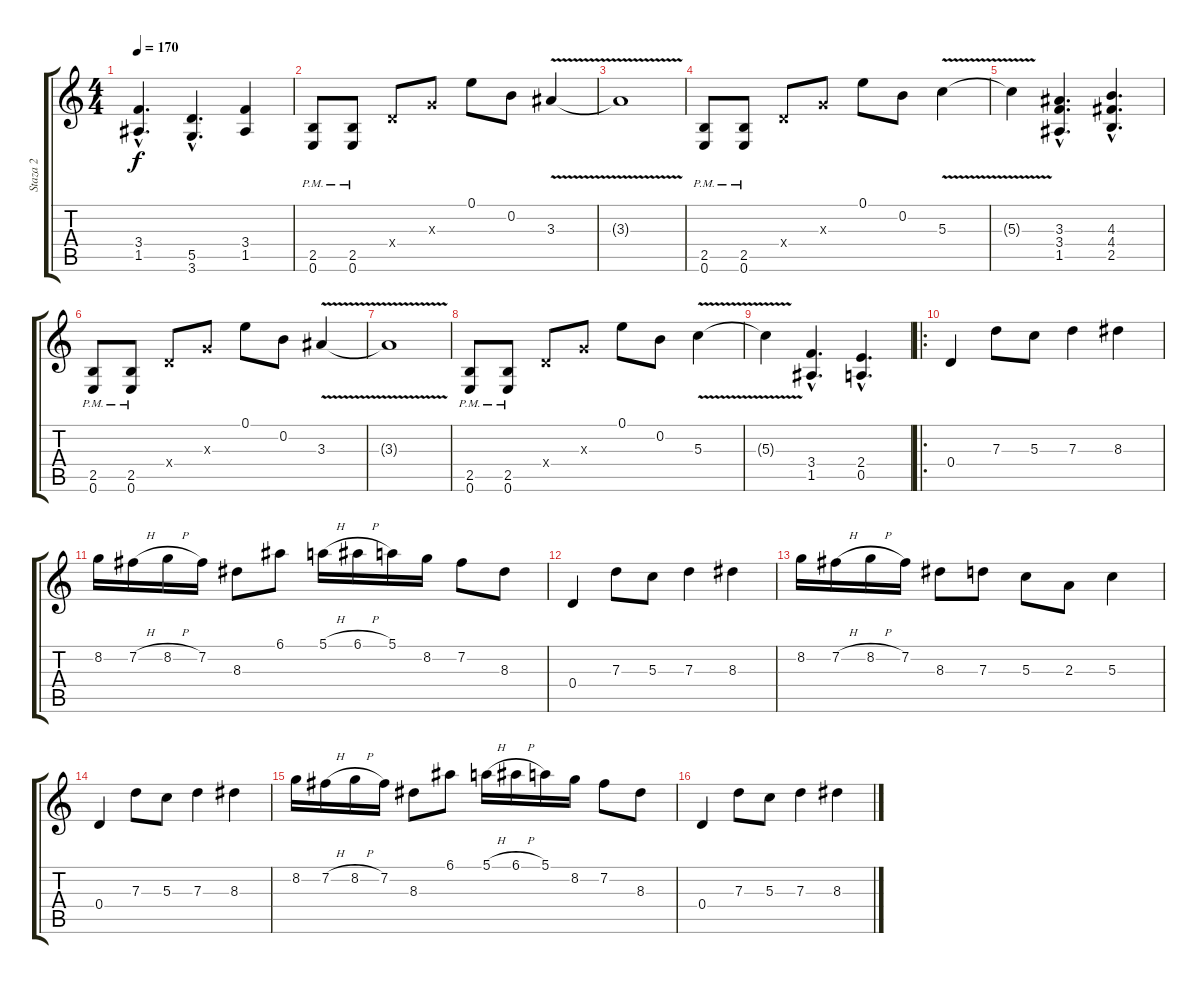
\track ("Staza 2" "Staza 2") {instrument distortionguitar}
\staff {score tabs}
\tuning (E4 B3 G3 D3 A2 E2) {hide}
\ts (4 4)
\tempo 170
\clef g2
\ks c
(3.4{hac} 1.5{hac}).4{d dy f} (5.5{hac} 3.6{hac}).4{d} (3.4 1.5).4 |
(2.5{pm} 0.6{pm}).8 (2.5{pm} 0.6{pm}).8 0.4{x}.8 0.3{x}.8 0.1.8 0.2.8 3.3{v}.4 |
3.3{t}.1 |
(2.5{pm} 0.6{pm}).8 (2.5{pm} 0.6{pm}).8 0.4{x}.8 0.3{x}.8 0.1.8 0.2.8 5.3{v}.4 |
5.3{t}.4 (3.3{hac} 3.4{hac} 1.5{hac}).4{d} (4.3{hac} 4.4{hac} 2.5{hac}).4{d} |
(2.5{pm} 0.6{pm}).8 (2.5{pm} 0.6{pm}).8 0.4{x}.8 0.3{x}.8 0.1.8 0.2.8 3.3{v}.4 |
3.3{t}.1 |
(2.5{pm} 0.6{pm}).8 (2.5{pm} 0.6{pm}).8 0.4{x}.8 0.3{x}.8 0.1.8 0.2.8 5.3{v}.4 |
5.3{t}.4 (3.4{hac} 1.5{hac}).4{d} (2.4{hac} 0.5{hac}).4{d} |
\ro
0.4.4 7.3.8 5.3.8 7.3.4 8.3.4 |
8.2.16 7.2{h}.16 8.2{h}.16 7.2.16 8.3.8 6.1.8 5.1{h}.16 6.1{h}.16 5.1.16 8.2.16 7.2.8 8.3.8 |
0.4.4 7.3.8 5.3.8 7.3.4 8.3.4 |
8.2.16 7.2{h}.16 8.2{h}.16 7.2.16 8.3.8 7.3.8 5.3.8 2.3.8 5.3.4 |
0.4.4 7.3.8 5.3.8 7.3.4 8.3.4 |
8.2.16 7.2{h}.16 8.2{h}.16 7.2.16 8.3.8 6.1.8 5.1{h}.16 6.1{h}.16 5.1.16 8.2.16 7.2.8 8.3.8 |
0.4.4 7.3.8 5.3.8 7.3.4 8.3.4
